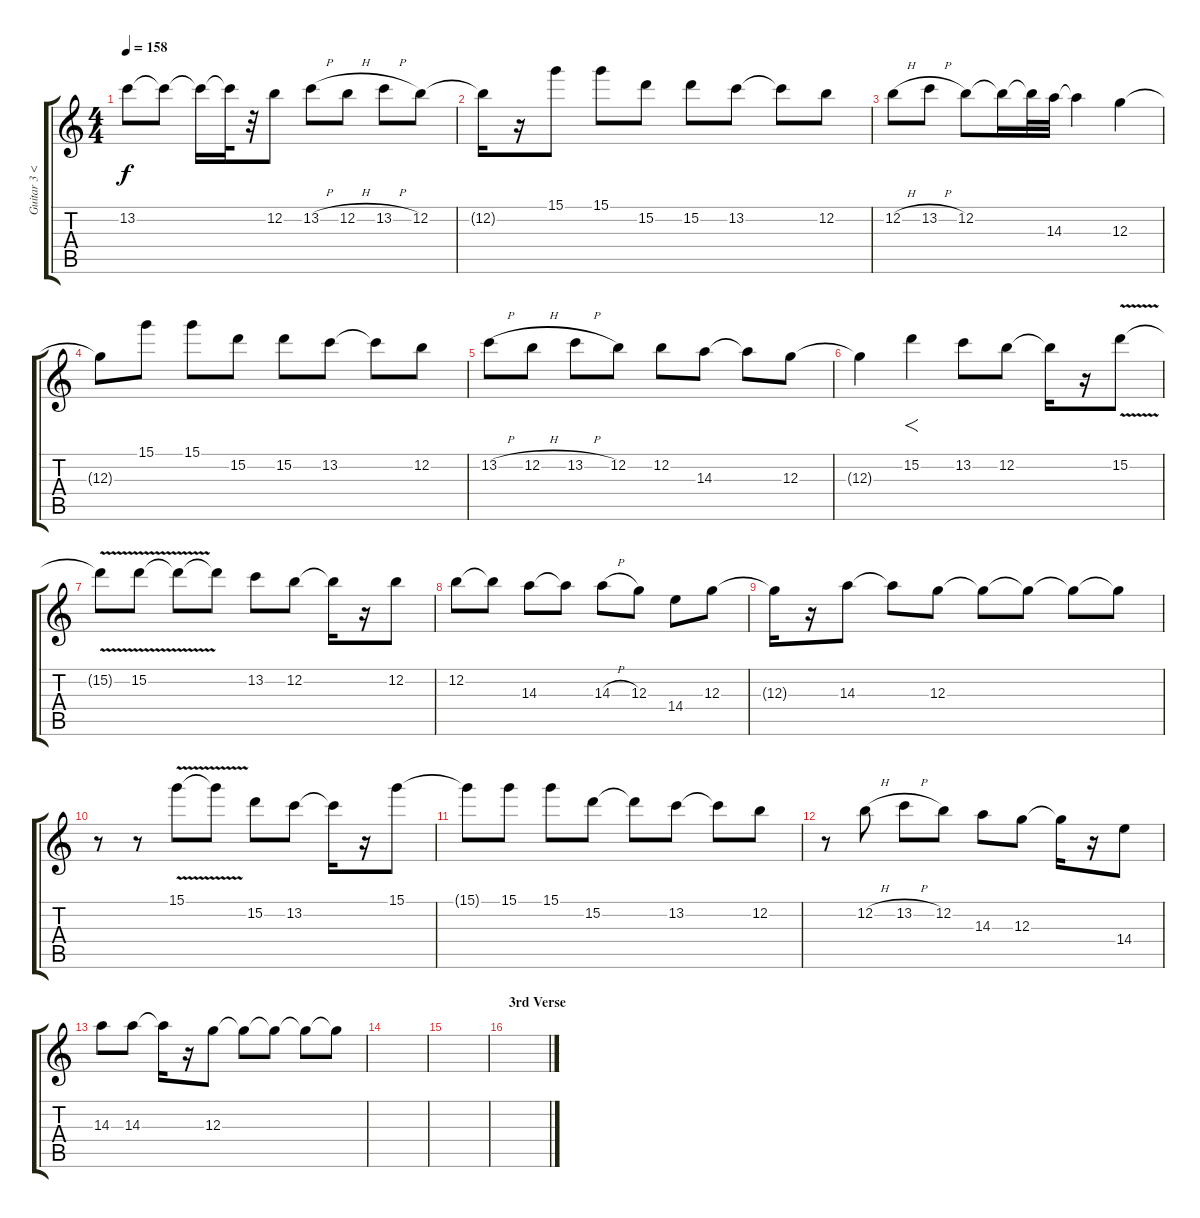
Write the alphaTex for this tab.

\track ("Guitar 3 <solo>" "Guitar 3 <") {instrument overdrivenguitar}
\staff {score tabs}
\tuning (E4 B3 G3 D3 A2 E2) {hide}
\ts (4 4)
\tempo 158
\clef g2
\ks c
13.2.8{dy f} 13.2{t}.8 13.2{t}.16 13.2{t}.32 r.32 12.2.8 13.2{h}.8 12.2{h}.8 13.2{h}.8 12.2.8 |
12.2{t}.16 r.16 15.1.8 15.1.8 15.2.8 15.2.8 13.2.8 13.2{t}.8 12.2.8 |
12.2{h}.8 13.2{h}.8 12.2.8 12.2{t}.16 12.2{t}.32 14.3.32 14.3{t}.4 12.3.4 |
12.3{t}.8{instrument overdrivenguitar} 15.1.8 15.1.8 15.2.8 15.2.8 13.2.8 13.2{t}.8 12.2.8 |
13.2{h}.8 12.2{h}.8 13.2{h}.8 12.2.8 12.2.8 14.3.8 14.3{t}.8 12.3.8 |
12.3{t}.4{instrument overdrivenguitar} 15.2.4{f} 13.2.8 12.2.8 12.2{t}.16 r.16 15.2{v}.8 |
15.2{t}.8 15.2{v}.8 15.2{t}.8 15.2{t}.8 13.2.8 12.2.8 12.2{t}.16 r.16 12.2.8 |
12.2.8{instrument overdrivenguitar} 12.2{t}.8 14.3.8 14.3{t}.8 14.3{h}.8 12.3.8 14.4.8 12.3.8 |
12.3{t}.16 r.16 14.3.8 14.3{t}.8 12.3.8 12.3{t}.8 12.3{t}.8 12.3{t}.8 12.3{t}.8 |
r.8 r.8 15.1{v}.8 15.1{t}.8 15.2.8 13.2.8 13.2{t}.16 r.16 15.1.8 |
15.1{t}.8 15.1.8 15.1.8 15.2.8 15.2{t}.8 13.2.8 13.2{t}.8 12.2.8 |
r.8 12.2{h}.8 13.2{h}.8 12.2.8 14.3.8 12.3.8 12.3{t}.16 r.16 14.4.8 |
14.3.8 14.3.8 14.3{t}.16 r.16 12.3.8 12.3{t}.8 12.3{t}.8 12.3{t}.8 12.3{t}.8 |
|
|
\section ("" "3rd Verse")
